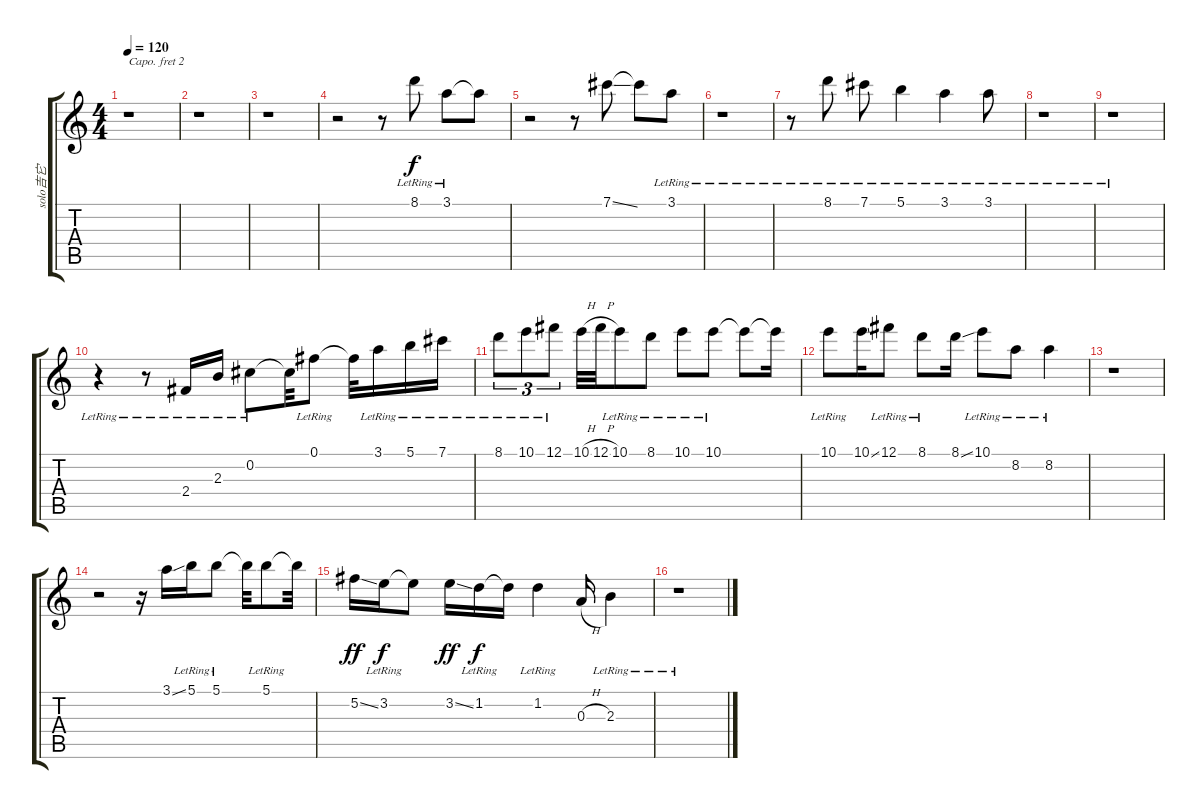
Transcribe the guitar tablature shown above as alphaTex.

\track ("solo吉它" "solo吉它") {instrument acousticguitarnylon}
\staff {score tabs}
\capo 2
\tuning (E4 B3 G3 D3 A2 E2) {hide}
\ts (4 4)
\tempo 120
\clef g2
\ks c
r.1{dy f} |
r.1 |
r.1 |
r.2 r.8 8.1{lr}.8 3.1{lr}.8 3.1{t}.8 |
r.2 r.8 7.1{ss}.8 7.1{t}.8 3.1{lr}.8 |
r.1 |
r.8 8.1{lr}.8 7.1{lr}.8 5.1{lr}.4 3.1{lr}.4 3.1{lr}.8 |
r.1 |
r.1 |
r.4 r.8 2.4{lr}.16 2.3{lr}.16 0.2{lr}.8 0.2{t}.32 0.1{lr}.8 0.1{t}.32 3.1{lr}.16 5.1{lr}.16 7.1{lr}.16 |
8.1{lr}.8{tu (3 2)} 10.1{lr}.8{tu (3 2)} 12.1{lr}.8{tu (3 2)} 10.1{h}.32 12.1{h}.32 10.1{lr}.8 8.1{lr}.8 10.1{lr}.8 10.1{lr}.8 10.1{t}.8 10.1{t}.16 |
10.1{lr}.8 10.1{ss}.16 12.1{lr}.8 8.1{lr}.8 8.1{ss}.16 10.1{lr}.8 8.2{lr}.8 8.2{lr}.4 |
r.1 |
r.2 r.16 3.1{ss}.16 5.1{lr}.16 5.1{lr}.8 5.1{t}.32 5.1{lr}.8 5.1{t}.32 |
5.2{ss}.16{dy ff} 3.2{lr}.16{dy f} 3.2{t}.8 3.2{ss}.16{dy ff} 1.2{lr}.16{dy f} 1.2{t}.16 1.2{lr}.4 0.3{h}.16 2.3{lr}.4 |
r.1
